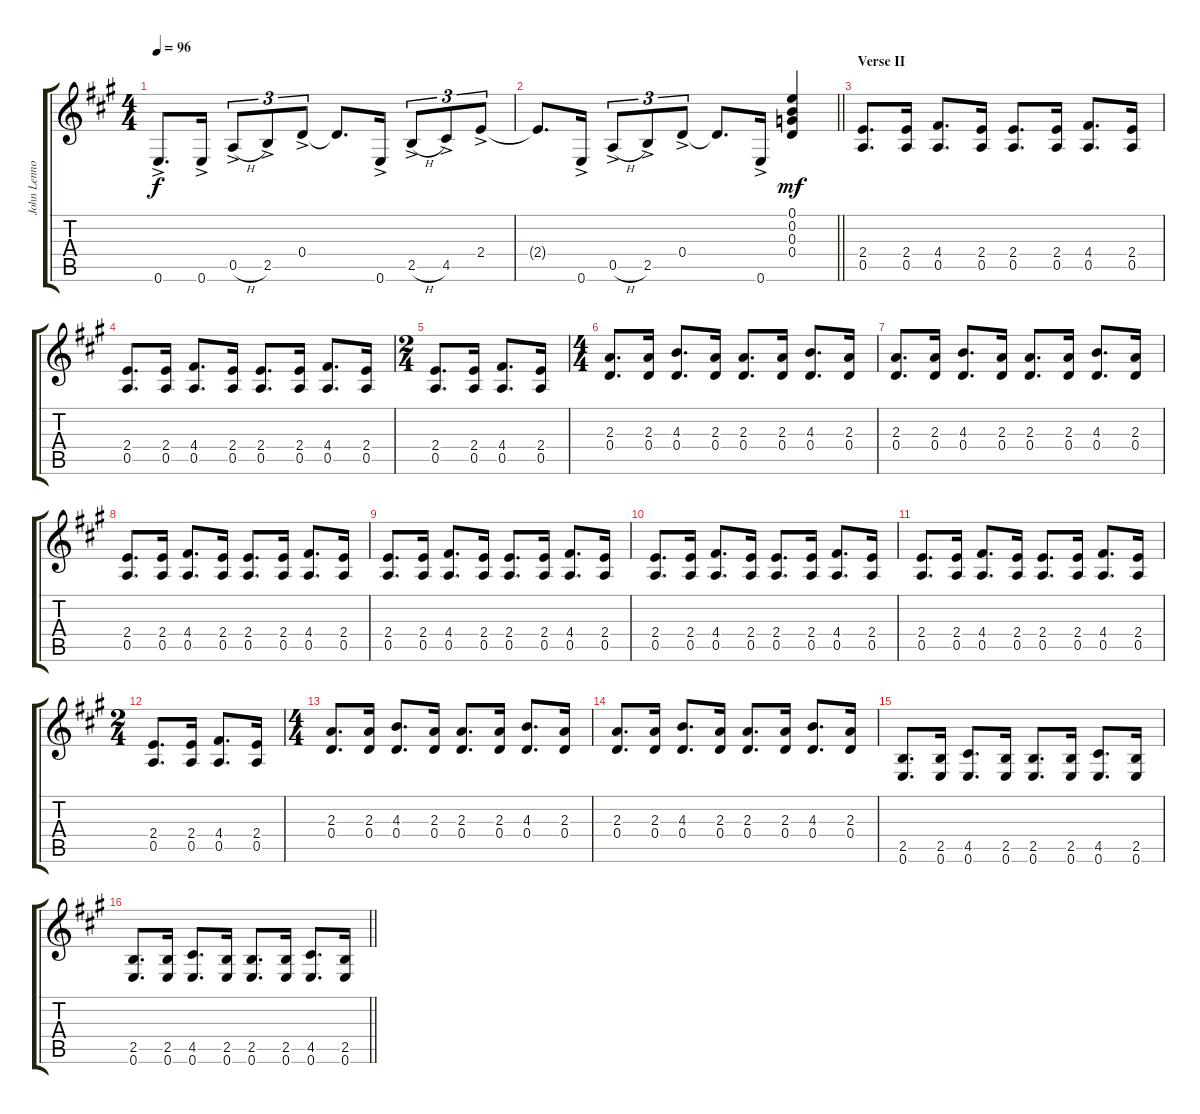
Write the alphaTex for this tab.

\track ("John Lennon - Acoustic Guitar" "John Lenno") {instrument acousticguitarsteel}
\staff {score tabs}
\tuning (E4 B3 G3 D3 A2 E2) {hide}
\ts (4 4)
\tempo 96
\clef g2
\ks a
0.6{ac}.8{d dy f} 0.6{ac}.16 0.5{h ac}.8{tu (3 2)} 2.5{ac}.8{tu (3 2)} 0.4{ac}.8{tu (3 2)} 0.4{t}.8{d} 0.6{ac}.16 2.5{h ac}.8{tu (3 2)} 4.5{ac}.8{tu (3 2)} 2.4{ac}.8{tu (3 2)} |
\barLineRight lightlight
2.4{t}.8{d} 0.6{ac}.16 0.5{h ac}.8{tu (3 2)} 2.5{ac}.8{tu (3 2)} 0.4{ac}.8{tu (3 2)} 0.4{t}.8{d} 0.6{ac}.16 (0.1 0.2 0.3 0.4).4{dy mf} |
\section ("" "Verse II")
(2.4 0.5).8{d} (2.4 0.5).16 (4.4 0.5).8{d} (2.4 0.5).16 (2.4 0.5).8{d} (2.4 0.5).16 (4.4 0.5).8{d} (2.4 0.5).16 |
(2.4 0.5).8{d} (2.4 0.5).16 (4.4 0.5).8{d} (2.4 0.5).16 (2.4 0.5).8{d} (2.4 0.5).16 (4.4 0.5).8{d} (2.4 0.5).16 |
\ts (2 4)
(2.4 0.5).8{d} (2.4 0.5).16 (4.4 0.5).8{d} (2.4 0.5).16 |
\ts (4 4)
(2.3 0.4).8{d} (2.3 0.4).16 (4.3 0.4).8{d} (2.3 0.4).16 (2.3 0.4).8{d} (2.3 0.4).16 (4.3 0.4).8{d} (2.3 0.4).16 |
(2.3 0.4).8{d} (2.3 0.4).16 (4.3 0.4).8{d} (2.3 0.4).16 (2.3 0.4).8{d} (2.3 0.4).16 (4.3 0.4).8{d} (2.3 0.4).16 |
(2.4 0.5).8{d} (2.4 0.5).16 (4.4 0.5).8{d} (2.4 0.5).16 (2.4 0.5).8{d} (2.4 0.5).16 (4.4 0.5).8{d} (2.4 0.5).16 |
(2.4 0.5).8{d} (2.4 0.5).16 (4.4 0.5).8{d} (2.4 0.5).16 (2.4 0.5).8{d} (2.4 0.5).16 (4.4 0.5).8{d} (2.4 0.5).16 |
(2.4 0.5).8{d} (2.4 0.5).16 (4.4 0.5).8{d} (2.4 0.5).16 (2.4 0.5).8{d} (2.4 0.5).16 (4.4 0.5).8{d} (2.4 0.5).16 |
(2.4 0.5).8{d} (2.4 0.5).16 (4.4 0.5).8{d} (2.4 0.5).16 (2.4 0.5).8{d} (2.4 0.5).16 (4.4 0.5).8{d} (2.4 0.5).16 |
\ts (2 4)
(2.4 0.5).8{d} (2.4 0.5).16 (4.4 0.5).8{d} (2.4 0.5).16 |
\ts (4 4)
(2.3 0.4).8{d} (2.3 0.4).16 (4.3 0.4).8{d} (2.3 0.4).16 (2.3 0.4).8{d} (2.3 0.4).16 (4.3 0.4).8{d} (2.3 0.4).16 |
(2.3 0.4).8{d} (2.3 0.4).16 (4.3 0.4).8{d} (2.3 0.4).16 (2.3 0.4).8{d} (2.3 0.4).16 (4.3 0.4).8{d} (2.3 0.4).16 |
(2.5 0.6).8{d} (2.5 0.6).16 (4.5 0.6).8{d} (2.5 0.6).16 (2.5 0.6).8{d} (2.5 0.6).16 (4.5 0.6).8{d} (2.5 0.6).16 |
\barLineRight lightlight
(2.5 0.6).8{d} (2.5 0.6).16 (4.5 0.6).8{d} (2.5 0.6).16 (2.5 0.6).8{d} (2.5 0.6).16 (4.5 0.6).8{d} (2.5 0.6).16
